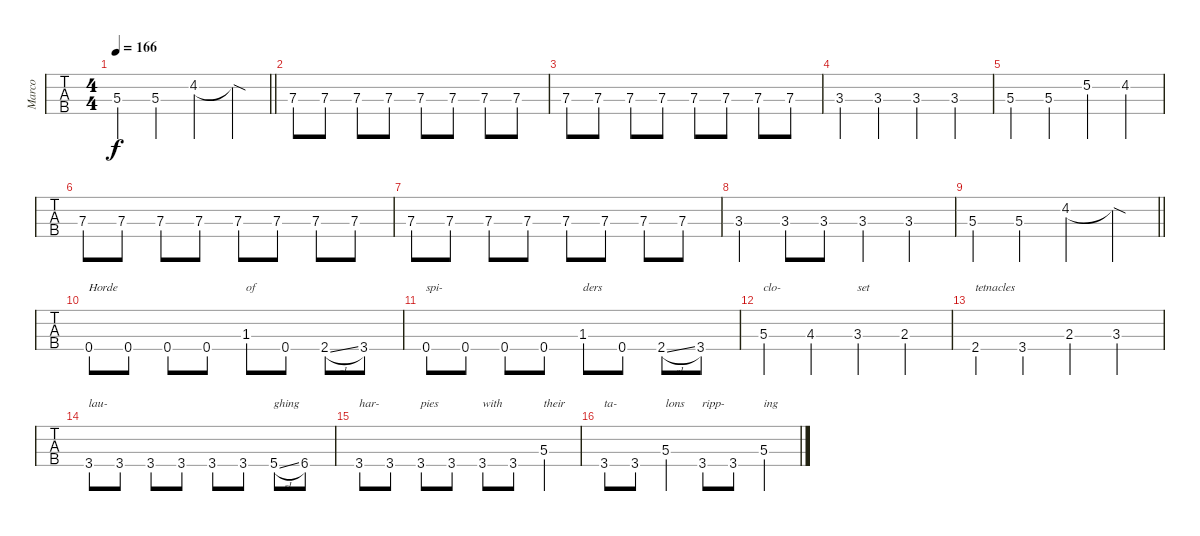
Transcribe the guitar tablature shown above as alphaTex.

\track ("Marco" "Marco") {instrument electricbasspick}
\staff {tabs}
\tuning (F2 C2 G1 D1) {hide}
\ts (4 4)
\tempo 166
\clef f4
\barLineRight lightlight
\ks f
5.3.4{dy f} 5.3.4 4.2.4 4.2{sod t}.4 |
\section ("" "")
7.3.8 7.3.8 7.3.8 7.3.8 7.3.8 7.3.8 7.3.8 7.3.8 |
7.3.8 7.3.8 7.3.8 7.3.8 7.3.8 7.3.8 7.3.8 7.3.8 |
3.3.4 3.3.4 3.3.4 3.3.4 |
5.3.4 5.3.4 5.2.4 4.2.4 |
7.3.8 7.3.8 7.3.8 7.3.8 7.3.8 7.3.8 7.3.8 7.3.8 |
7.3.8 7.3.8 7.3.8 7.3.8 7.3.8 7.3.8 7.3.8 7.3.8 |
3.3.4 3.3.8 3.3.8 3.3.4 3.3.4 |
\barLineRight lightlight
5.3.4 5.3.4 4.2.4 4.2{sod t}.4 |
\section ("" "")
0.4.8{txt "Horde"} 0.4.8 0.4.8 0.4.8 1.3.8{txt "of"} 0.4.8 2.4{sl}.8 3.4.8 |
0.4.8{txt "spi-"} 0.4.8 0.4.8 0.4.8 1.3.8{txt "ders"} 0.4.8 2.4{sl}.8 3.4.8 |
5.3.4{txt "clo-"} 4.3.4 3.3.4{txt "set"} 2.3.4 |
2.4.4{txt "tetnacles"} 3.4.4 2.3.4 3.3.4 |
3.4.8{txt "lau-"} 3.4.8 3.4.8 3.4.8 3.4.8 3.4.8 5.4{sl}.8{txt "ghing"} 6.4.8 |
3.4.8{txt "har-"} 3.4.8 3.4.8{txt "pies"} 3.4.8 3.4.8{txt "with"} 3.4.8 5.3.4{txt "their"} |
3.4.8{txt "ta-"} 3.4.8 5.3.4{txt "lons"} 3.4.8{txt "ripp-"} 3.4.8 5.3.4{txt "ing"}
